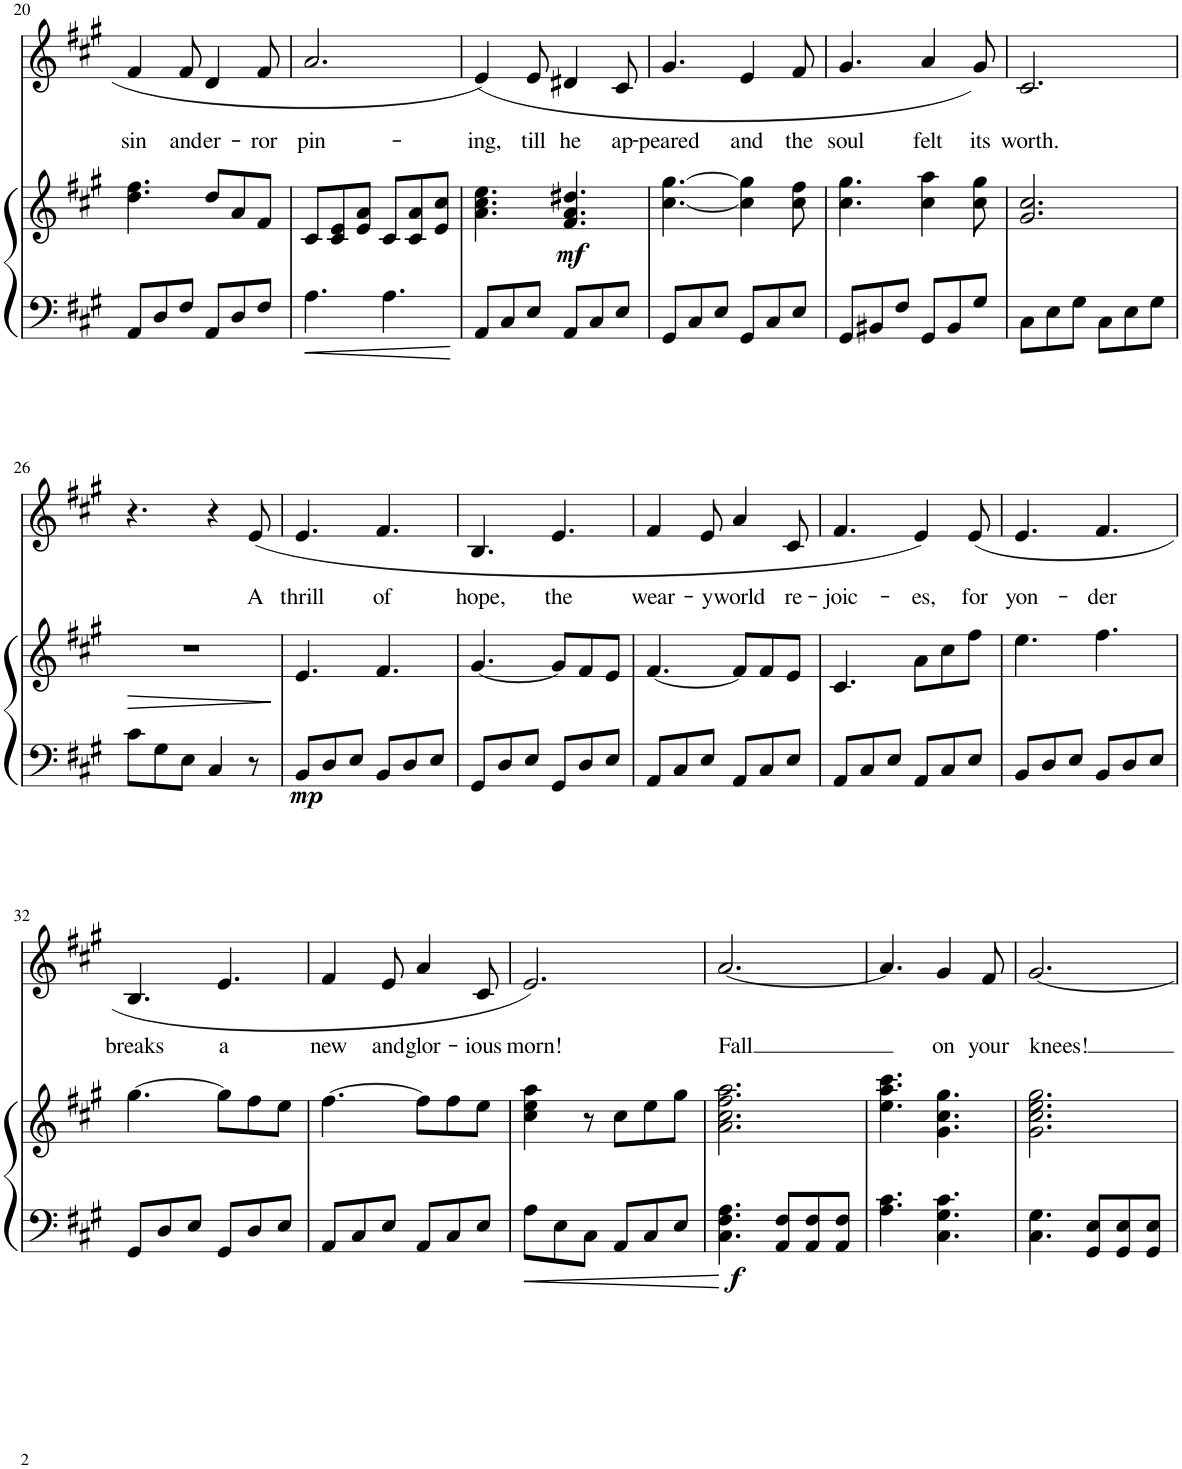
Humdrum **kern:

**kern	**kern	**dynam	**kern	**text
*part2	*part2	*part2	*part1	*part1
*staff3	*staff2	*staff2/3	*staff1	*staff1
*I"Piano	*	*	*I"Voice	*
*I'Pno	*	*	*I'V	*
!!LO:PB:g=z
*clefF4	*clefG2	*	*clefG2	*
*k[f#c#g#]	*k[f#c#g#]	*	*k[f#c#g#]	*
*M6/8	*M6/8	*	*M6/8	*
=20	=20	=20	=20	=20
!	!	!	!	!LO:LY:b
8AA/L	4.dd\ 4.ff#\	.	4f#/	sin
8D/	.	.	.	.
!	!	!	!	!LO:LY:b
8F#/J	.	.	8f#/	and
!	!	!	!	!LO:LY:b
8AA/L	8dd/L	.	4d/	er-
8D/	8a/	.	.	.
!	!	!	!	!LO:LY:b
8F#/J	8f#/J	.	8f#/	-ror
=21	=21	=21	=21	=21
!	!	!	!	!LO:LY:b
4.A\	8c#/L	.	2.a/	pin-
.	8c#/ 8e/	.	.	.
.	8e/ 8a/J	.	.	.
4.A\	8c#/L	.	.	.
.	8c#/ 8a/	.	.	.
.	8e/ 8cc#/J	.	.	.
=22	=22	=22	=22	=22
!	!	!	!	!LO:LY:b
8AA/L	4.a\ 4.cc#\ 4.ee\	.	4e/	-ing,
8C#/	.	.	.	.
!	!	!	!	!LO:LY:b
8E/J	.	.	(8e/	till
!	!	!LO:DY:b	!	!LO:LY:b
8AA/L	4.f#/ 4.a/ 4.dd#X/	mf	4d#X/	he
8C#/	.	.	.	.
!	!	!	!	!LO:LY:b
8E/J	.	.	8c#/	ap-
=23	=23	=23	=23	=23
!	!	!	!	!LO:LY:b
8GG#/L	[4.cc#\ [4.gg#\	.	4.g#/	-peared
8C#/	.	.	.	.
8E/J	.	.	.	.
!	!	!	!	!LO:LY:b
8GG#/L	4cc#\] 4gg#\]	.	4e/	and
8C#/	.	.	.	.
!	!	!	!	!LO:LY:b
8E/J	8cc#\ 8ff#\	.	8f#/	the
=24	=24	=24	=24	=24
!	!	!	!	!LO:LY:b
8GG#/L	4.cc#\ 4.gg#\	.	4.g#/	soul
8BB#X/	.	.	.	.
8F#/J	.	.	.	.
!	!	!	!	!LO:LY:b
8GG#/L	4cc#\ 4aa\	.	4a/	felt
8BB#/	.	.	.	.
!	!	!	!	!LO:LY:b
8G#/J	8cc#\ 8gg#\	.	8g#/	its
=25	=25	=25	=25	=25
!	!	!	!	!LO:LY:b
8C#\L	2.g#/ 2.cc#/	.	2.c#/)	worth.
8E\	.	.	.	.
8G#\J	.	.	.	.
8C#\L	.	.	.	.
8E\	.	.	.	.
8G#\J	.	.	.	.
!!LO:LB:g=z
=26	=26	=26	=26	=26
!	!	!LO:HP:b	!	!
8c#\L	2.r	>	4.r	.
8G#\	.	.	.	.
8E\J	.	.	.	.
4C#/	.	.	4r	.
!	!	!	!	!LO:LY:b
8r	.	.	(8e/	A
.	.	]	.	.
=27	=27	=27	=27	=27
!	!	!LO:DY:b=2	!	!LO:LY:b
8BB/L	4.e/	mp	4.e/	thrill
8D/	.	.	.	.
8E/J	.	.	.	.
!	!	!	!	!LO:LY:b
8BB/L	4.f#/	.	4.f#/	of
8D/	.	.	.	.
8E/J	.	.	.	.
=28	=28	=28	=28	=28
!	!	!	!	!LO:LY:b
8GG#/L	[4.g#/	.	4.B/	hope,
8D/	.	.	.	.
8E/J	.	.	.	.
!	!	!	!	!LO:LY:b
8GG#/L	8g#/L]	.	4.e/	the
8D/	8f#/	.	.	.
8E/J	8e/J	.	.	.
=29	=29	=29	=29	=29
!	!	!	!	!LO:LY:b
8AA/L	[4.f#/	.	4f#/	wear-
8C#/	.	.	.	.
!	!	!	!	!LO:LY:b
8E/J	.	.	8e/	-y
!	!	!	!	!LO:LY:b
8AA/L	8f#/L]	.	4a/	world
8C#/	8f#/	.	.	.
!	!	!	!	!LO:LY:b
8E/J	8e/J	.	8c#/	re-
=30	=30	=30	=30	=30
!	!	!	!	!LO:LY:b
8AA/L	4.c#/	.	4.f#/	-joic-
8C#/	.	.	.	.
8E/J	.	.	.	.
!	!	!	!	!LO:LY:b
8AA/L	8a\L	.	4e/)	-es,
8C#/	8cc#\	.	.	.
!	!	!	!	!LO:LY:b
8E/J	8ff#\J	.	(8e/	for
=31	=31	=31	=31	=31
!	!	!	!	!LO:LY:b
8BB/L	4.ee\	.	4.e/	yon-
8D/	.	.	.	.
8E/J	.	.	.	.
!	!	!	!	!LO:LY:b
8BB/L	4.ff#\	.	4.f#/	-der
8D/	.	.	.	.
8E/J	.	.	.	.
!!LO:LB:g=z
=32	=32	=32	=32	=32
!	!	!	!	!LO:LY:b
8GG#/L	[4.gg#\	.	4.B/	breaks
8D/	.	.	.	.
8E/J	.	.	.	.
!	!	!	!	!LO:LY:b
8GG#/L	8gg#\L]	.	4.e/	a
8D/	8ff#\	.	.	.
8E/J	8ee\J	.	.	.
=33	=33	=33	=33	=33
!	!	!	!	!LO:LY:b
8AA/L	[4.ff#\	.	4f#/	new
8C#/	.	.	.	.
!	!	!	!	!LO:LY:b
8E/J	.	.	8e/	and
!	!	!	!	!LO:LY:b
8AA/L	8ff#\L]	.	4a/	glor-
8C#/	8ff#\	.	.	.
!	!	!	!	!LO:LY:b
8E/J	8ee\J	.	8c#/	-ious
=34	=34	=34	=34	=34
!	!	!	!	!LO:LY:b
8A\L	4cc#\ 4ee\ 4aa\	.	2.e/)	morn!
8E\	.	.	.	.
8C#\J	8r	.	.	.
8AA/L	8cc#\L	.	.	.
8C#/	8ee\	.	.	.
8E/J	8gg#\J	.	.	.
=35	=35	=35	=35	=35
!	!	!LO:DY:b=2	!	!LO:LY:b
4.C#\ 4.F#\ 4.A\	2.a\ 2.cc#\ 2.ff#\ 2.aa\	f	[2.a/	Fall
8AA/ 8F#/L	.	.	.	.
8AA/ 8F#/	.	.	.	.
8AA/ 8F#/J	.	.	.	.
=36	=36	=36	=36	=36
4.A\ 4.c#\	4.ee\ 4.aa\ 4.ccc#\	.	4.a/]	.
!	!	!	!	!LO:LY:b
4.C#\ 4.G#\ 4.c#\	4.g#\ 4.cc#\ 4.gg#\	.	4g#/	on
!	!	!	!	!LO:LY:b
.	.	.	8f#/	your
=37	=37	=37	=37	=37
!	!	!	!	!LO:LY:b
4.C#\ 4.G#\	2.g#\ 2.cc#\ 2.ee\ 2.gg#\	.	[2.g#/	knees!
8GG#/ 8E/L	.	.	.	.
8GG#/ 8E/	.	.	.	.
8GG#/ 8E/J	.	.	.	.
=	=	=	=	=
*-	*-	*-	*-	*-
